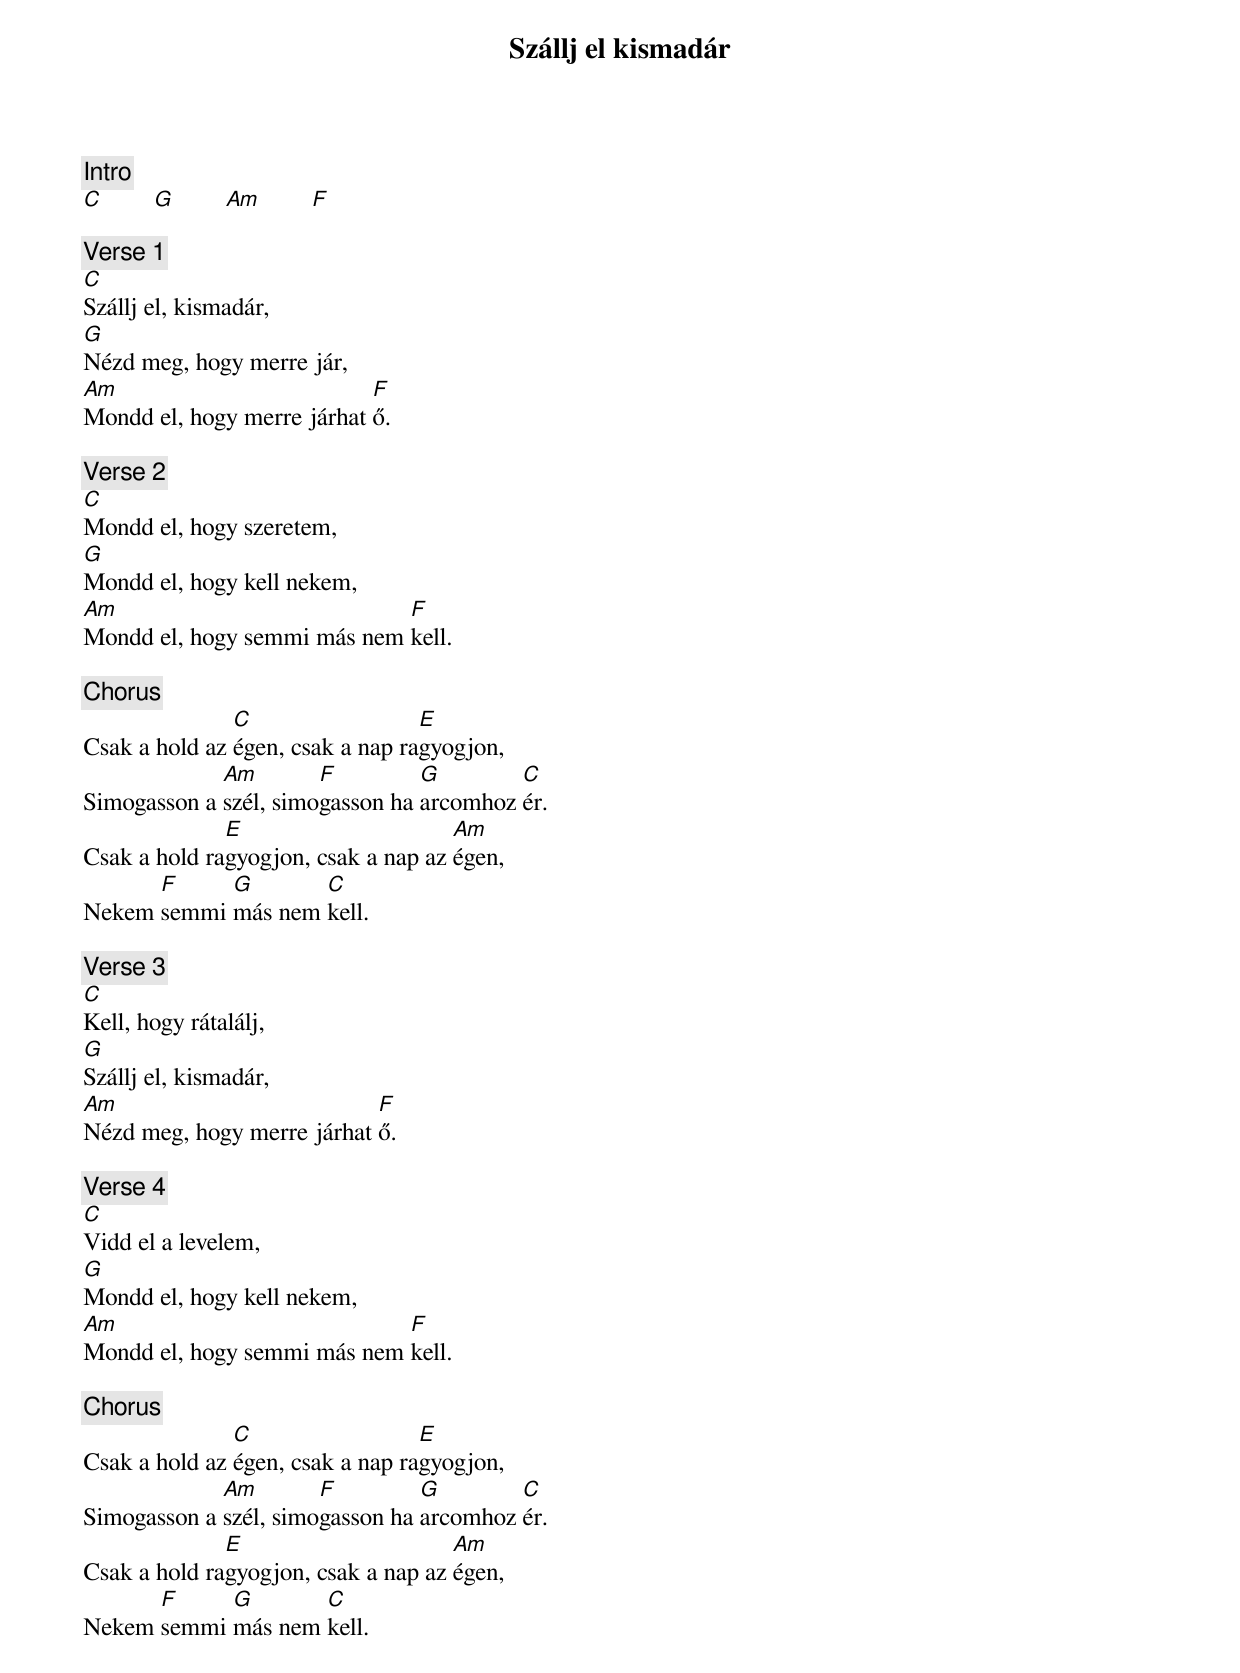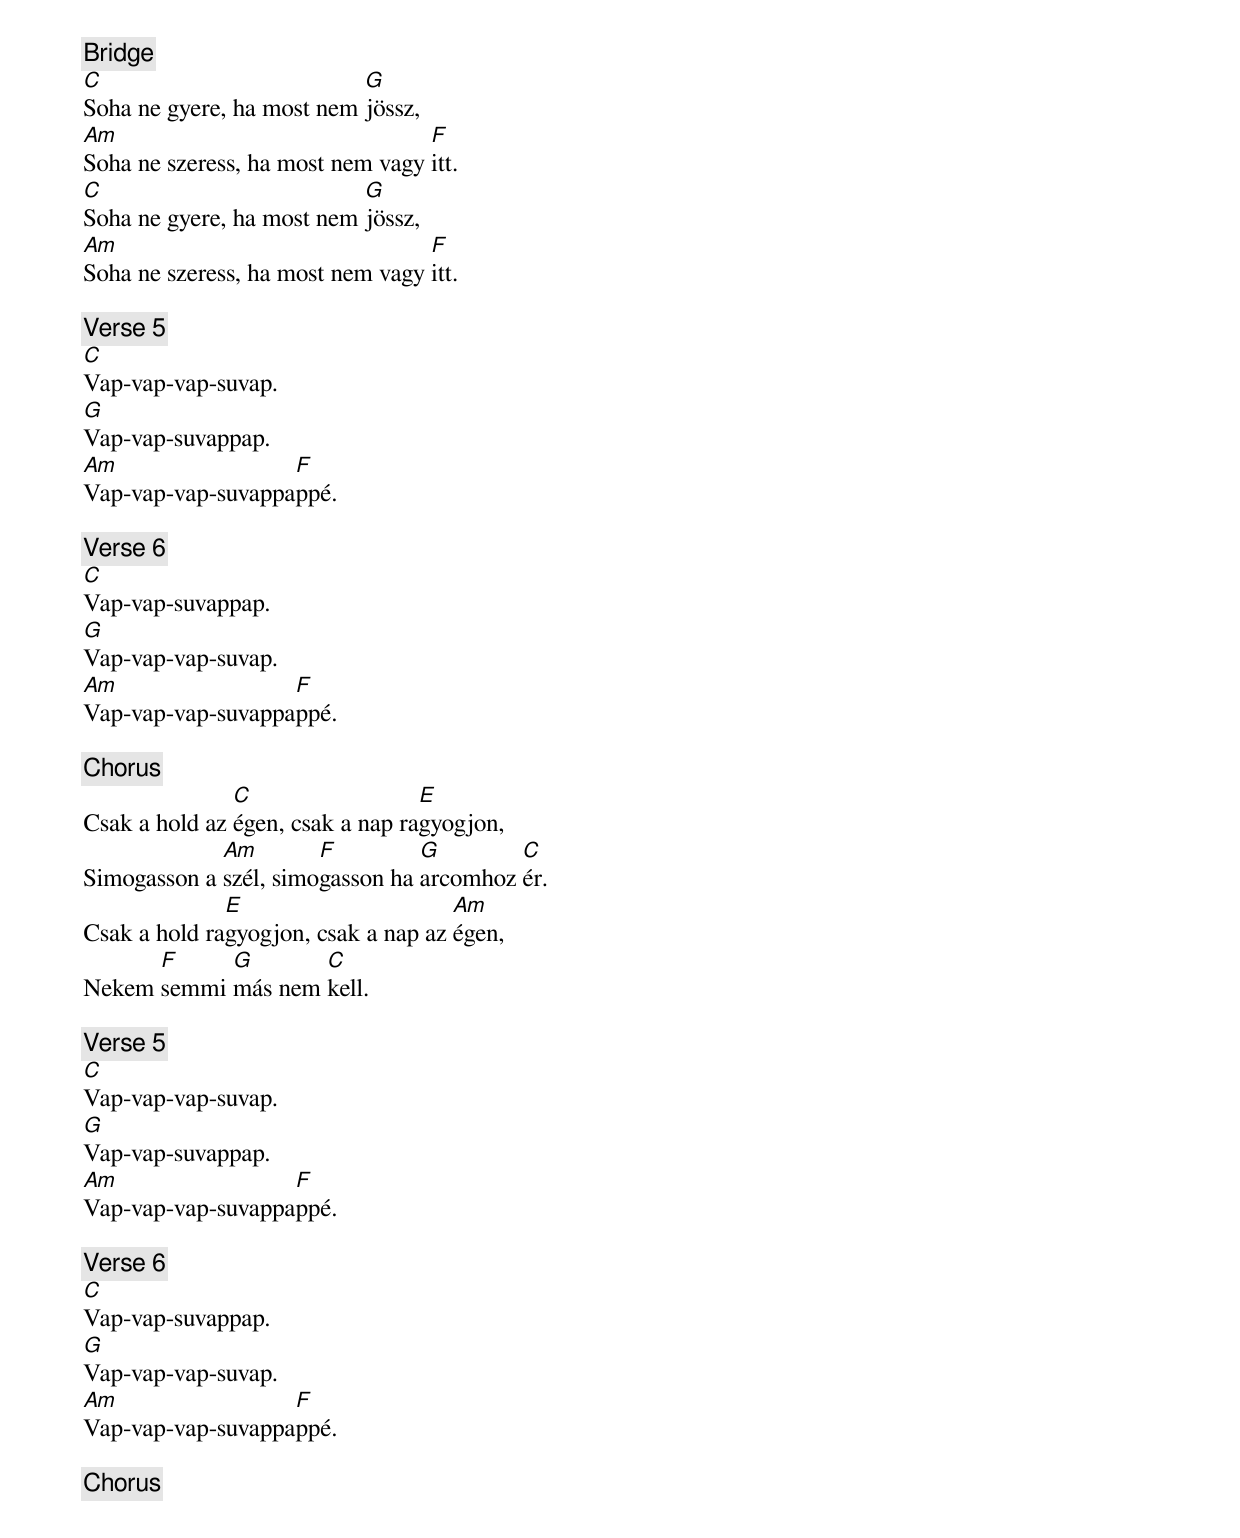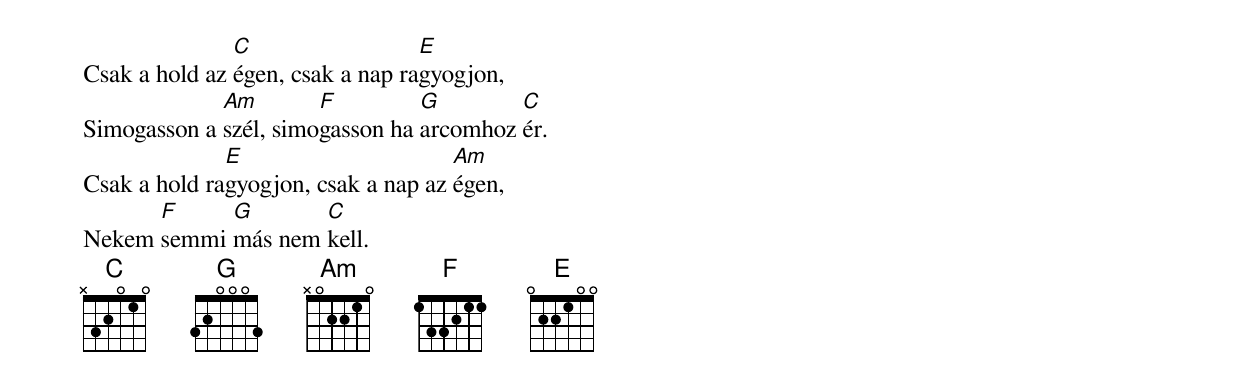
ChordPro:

{title: Szállj el kismadár}
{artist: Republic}
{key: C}
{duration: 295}
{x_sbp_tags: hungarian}

{c: Intro}
[C]        [G]        [Am]        [F]

{c: Verse 1}
[C]Szállj el, kismadár,
[G]Nézd meg, hogy merre jár,
[Am]Mondd el, hogy merre járhat [F]ő.

{c: Verse 2}
[C]Mondd el, hogy szeretem,
[G]Mondd el, hogy kell nekem,
[Am]Mondd el, hogy semmi más nem [F]kell.

{c: Chorus}
Csak a hold az [C]égen, csak a nap ra[E]gyogjon,
Simogasson a [Am]szél, simo[F]gasson ha [G]arcomhoz [C]ér.
Csak a hold ra[E]gyogjon, csak a nap az [Am]égen,
Nekem [F]semmi [G]más nem [C]kell.

{c: Verse 3}
[C]Kell, hogy rátalálj,
[G]Szállj el, kismadár,
[Am]Nézd meg, hogy merre járhat [F]ő.

{c: Verse 4}
[C]Vidd el a levelem,
[G]Mondd el, hogy kell nekem,
[Am]Mondd el, hogy semmi más nem [F]kell.

{c: Chorus}
Csak a hold az [C]égen, csak a nap ra[E]gyogjon,
Simogasson a [Am]szél, simo[F]gasson ha [G]arcomhoz [C]ér.
Csak a hold ra[E]gyogjon, csak a nap az [Am]égen,
Nekem [F]semmi [G]más nem [C]kell.

{c: Bridge}
[C]Soha ne gyere, ha most nem [G]jössz,
[Am]Soha ne szeress, ha most nem vagy [F]itt.
[C]Soha ne gyere, ha most nem [G]jössz,
[Am]Soha ne szeress, ha most nem vagy [F]itt.

{c: Verse 5}
[C]Vap-vap-vap-suvap.
[G]Vap-vap-suvappap.
[Am]Vap-vap-vap-suvappa[F]ppé.

{c: Verse 6}
[C]Vap-vap-suvappap.
[G]Vap-vap-vap-suvap.
[Am]Vap-vap-vap-suvappa[F]ppé.

{c: Chorus}
Csak a hold az [C]égen, csak a nap ra[E]gyogjon,
Simogasson a [Am]szél, simo[F]gasson ha [G]arcomhoz [C]ér.
Csak a hold ra[E]gyogjon, csak a nap az [Am]égen,
Nekem [F]semmi [G]más nem [C]kell.

{c: Verse 5}
[C]Vap-vap-vap-suvap.
[G]Vap-vap-suvappap.
[Am]Vap-vap-vap-suvappa[F]ppé.

{c: Verse 6}
[C]Vap-vap-suvappap.
[G]Vap-vap-vap-suvap.
[Am]Vap-vap-vap-suvappa[F]ppé.

{c: Chorus}
Csak a hold az [C]égen, csak a nap ra[E]gyogjon,
Simogasson a [Am]szél, simo[F]gasson ha [G]arcomhoz [C]ér.
Csak a hold ra[E]gyogjon, csak a nap az [Am]égen,
Nekem [F]semmi [G]más nem [C]kell.
